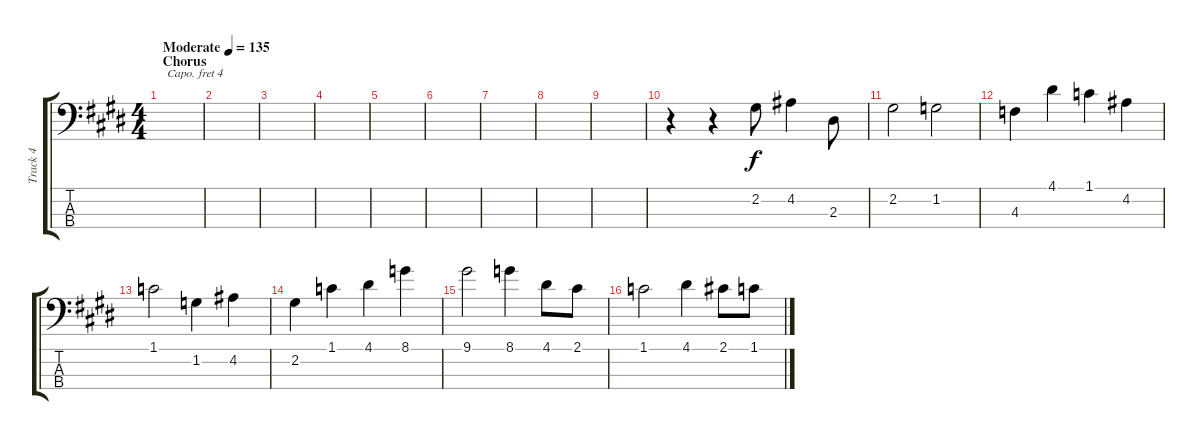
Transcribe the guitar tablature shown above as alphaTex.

\track ("Track 4" "Track 4") {instrument electricbassfinger}
\staff {score tabs}
\capo 4
\tuning (G2 D2 A1 E1) {hide}
\ts (4 4)
\section ("" "Chorus")
\tempo (135 "Moderate")
\clef f4
\ks e
|
|
|
|
|
|
|
|
|
r.4 r.4 2.2.8 4.2.4 2.3.8 |
2.2.2 1.2.2 |
4.3.4 4.1.4 1.1.4 4.2.4 |
1.1.2 1.2.4 4.2.4 |
2.2.4 1.1.4 4.1.4 8.1.4 |
9.1.2 8.1.4 4.1.8 2.1.8 |
1.1.2 4.1.4 2.1.8 1.1.8
